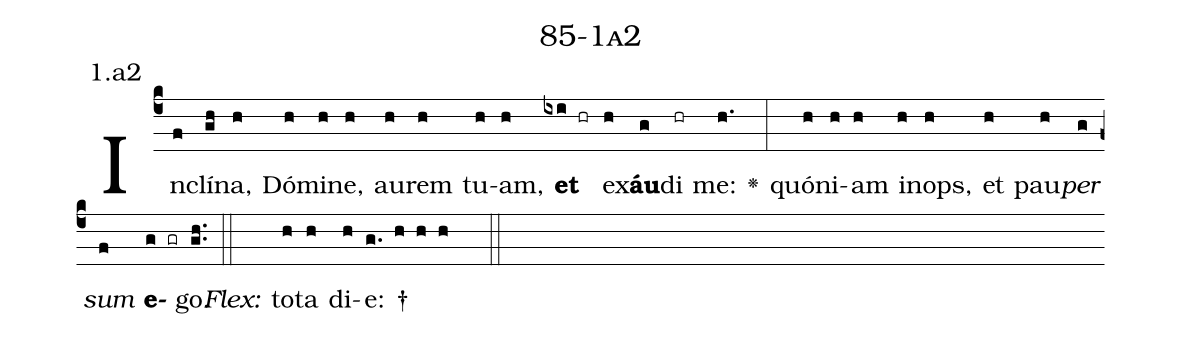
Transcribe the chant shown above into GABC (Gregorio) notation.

name: 85-1a2;
annotation: 1.a2;
%%
(c4)In(f)clí(gh)na,(h) Dó(h)mi(h)ne,(h) au(h)rem(h) tu(h)am,(h) <b>et</b>(ixi hr) ex(h)<b>áu</b>(g)di(hr) me:(h.) <v>\greheightstar</v>(:) quón(h)i(h)am(h) in(h)ops,(h) et(h) pau(h)<i>per</i>(g) <i>sum</i>(f) <b>e</b>(g gr)go.(gh..) (::)
<i>Flex:</i>()  to(h)ta(h) di(h)e: †(g. h h h  ::)

%E(h) u(h) o(g) u(f) a(g) e.(gh..) (::)
